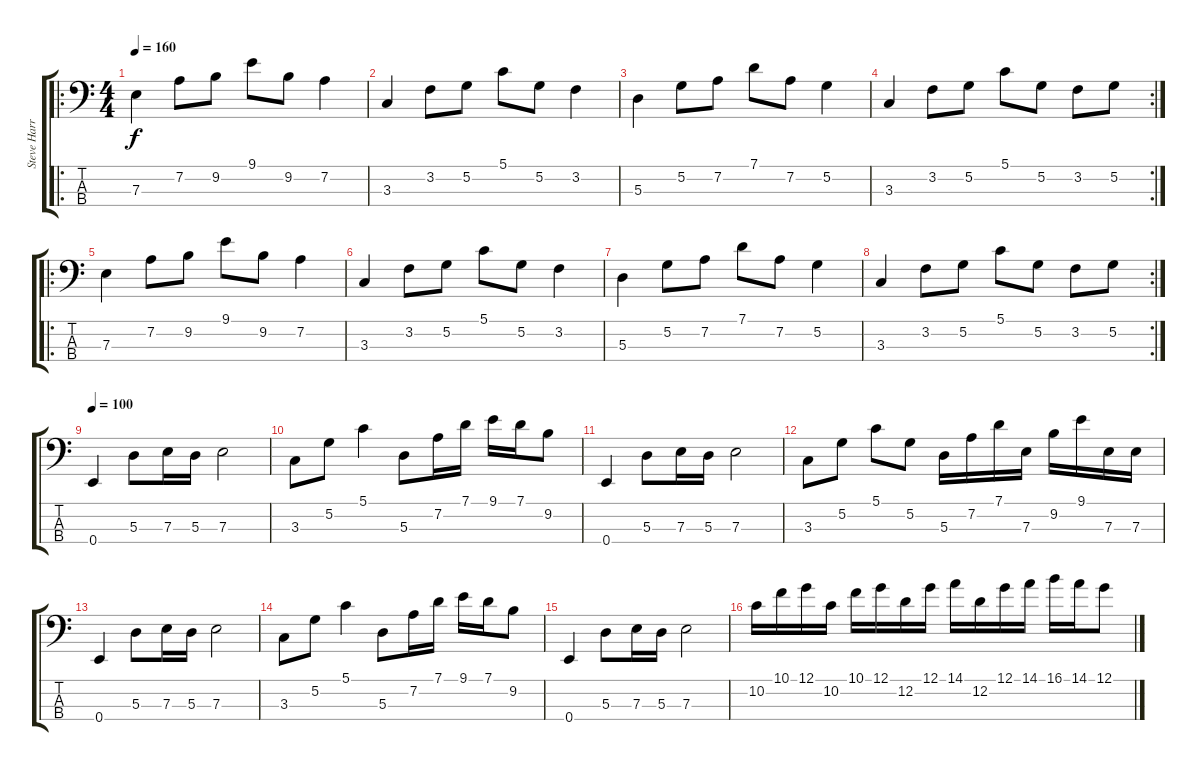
\track ("Steve Harris" "Steve Harr") {instrument electricbasspick}
\staff {score tabs}
\tuning (G2 D2 A1 E1) {hide}
\ro
\ts (4 4)
\tempo 160
\clef f4
\ks c
7.3.4{dy f instrument electricbasspick} 7.2.8 9.2.8 9.1.8 9.2.8 7.2.4 |
3.3.4 3.2.8 5.2.8 5.1.8 5.2.8 3.2.4 |
5.3.4 5.2.8 7.2.8 7.1.8 7.2.8 5.2.4 |
\rc 2
3.3.4 3.2.8 5.2.8 5.1.8 5.2.8 3.2.8 5.2.8 |
\ro
7.3.4 7.2.8 9.2.8 9.1.8 9.2.8 7.2.4 |
3.3.4 3.2.8 5.2.8 5.1.8 5.2.8 3.2.4 |
5.3.4 5.2.8 7.2.8 7.1.8 7.2.8 5.2.4 |
\rc 2
3.3.4 3.2.8 5.2.8 5.1.8 5.2.8 3.2.8 5.2.8 |
\tempo 100
0.4.4 5.3.8 7.3.16 5.3.16 7.3.2 |
3.3.8 5.2.8 5.1.4 5.3.8 7.2.16 7.1.16 9.1.16 7.1.16 9.2.8 |
0.4.4 5.3.8 7.3.16 5.3.16 7.3.2 |
3.3.8 5.2.8 5.1.8 5.2.8 5.3.16 7.2.16 7.1.16 7.3.16 9.2.16 9.1.16 7.3.16 7.3.16 |
0.4.4 5.3.8 7.3.16 5.3.16 7.3.2 |
3.3.8 5.2.8 5.1.4 5.3.8 7.2.16 7.1.16 9.1.16 7.1.16 9.2.8 |
0.4.4 5.3.8 7.3.16 5.3.16 7.3.2 |
10.2.16 10.1.16 12.1.16 10.2.16 10.1.16 12.1.16 12.2.16 12.1.16 14.1.16 12.2.16 12.1.16 14.1.16 16.1.16 14.1.16 12.1.8
